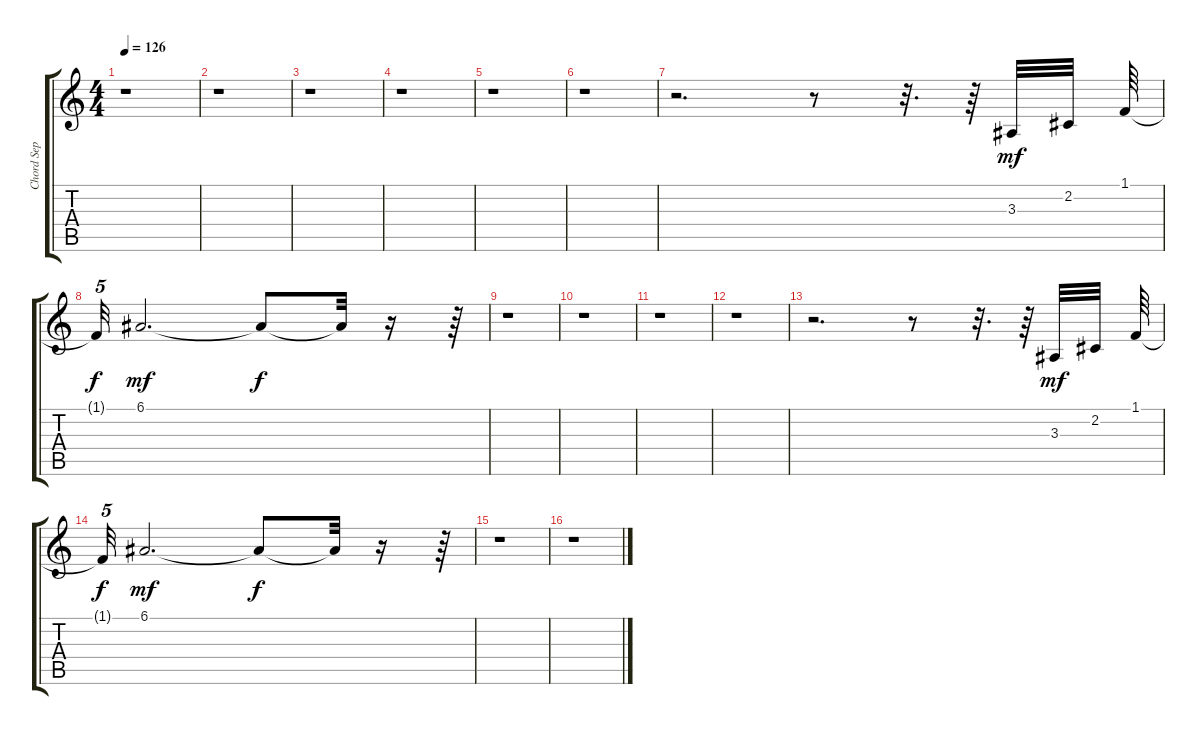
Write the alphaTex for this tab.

\track ("Chord Sep" "Chord Sep") {instrument honkytonkpiano}
\staff {score tabs}
\tuning (E4 B3 G3 D3 A2 E2) {hide}
\ts (4 4)
\tempo 126
\clef g2
\ks c
r.1{dy f} |
r.1 |
r.1 |
r.1 |
r.1 |
r.1 |
r.2{d} r.8 r.32{d} r.64 3.3.32{dy mf} 2.2.32 1.1.64 |
1.1{t}.32{tu (5 4) dy f} 6.1.2{d dy mf} 6.1{t}.8{dy f} 6.1{t}.32 r.16 r.64 |
r.1 |
r.1 |
r.1 |
r.1 |
r.2{d} r.8 r.32{d} r.64 3.3.32{dy mf} 2.2.32 1.1.64 |
1.1{t}.32{tu (5 4) dy f} 6.1.2{d dy mf} 6.1{t}.8{dy f} 6.1{t}.32 r.16 r.64 |
r.1 |
r.1
